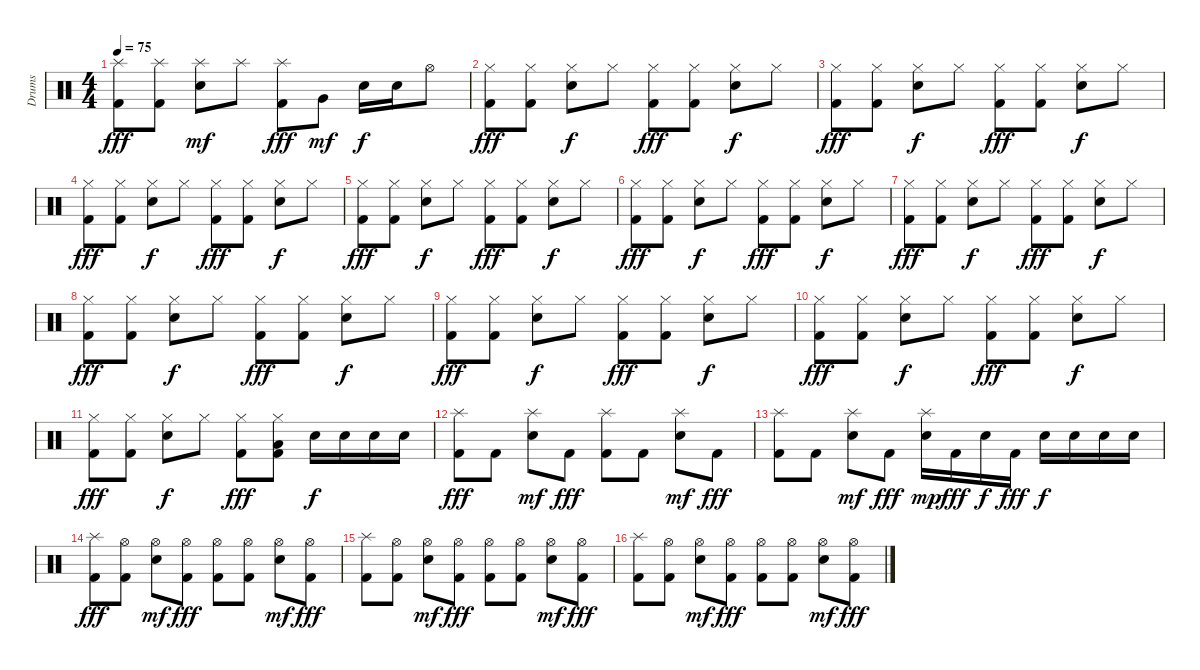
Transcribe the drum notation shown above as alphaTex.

\track ("Drums" "Drums") {instrument percussion}
\staff {score}
\articulation defaults
\ts (4 4)
\tempo 75
\clef neutral
\ks c
("Splash (hit)" "Kick (hit) 2").8{dy fff} ("Splash (hit)" "Kick (hit) 2").8 ("Splash (hit)" "Snare (hit) 2").8{dy mf} "Splash (hit)".8 ("Splash (hit)" "Kick (hit) 2").8{dy fff} "Very Low Tom (hit)".8{dy mf} "Snare (hit) 2".16{dy f} "Snare (hit) 2".16 "Hi-Hat (open)".8 |
("Hi-Hat (closed)" "Kick (hit) 2").8{dy fff} ("Hi-Hat (closed)" "Kick (hit) 2").8 ("Hi-Hat (closed)" "Snare (hit) 2").8{dy f} "Hi-Hat (closed)".8 ("Hi-Hat (closed)" "Kick (hit) 2").8{dy fff} ("Hi-Hat (closed)" "Kick (hit) 2").8 ("Hi-Hat (closed)" "Snare (hit) 2").8{dy f} "Hi-Hat (closed)".8 |
("Hi-Hat (closed)" "Kick (hit) 2").8{dy fff} ("Hi-Hat (closed)" "Kick (hit) 2").8 ("Hi-Hat (closed)" "Snare (hit) 2").8{dy f} "Hi-Hat (closed)".8 ("Hi-Hat (closed)" "Kick (hit) 2").8{dy fff} ("Hi-Hat (closed)" "Kick (hit) 2").8 ("Hi-Hat (closed)" "Snare (hit) 2").8{dy f} "Hi-Hat (closed)".8 |
("Hi-Hat (closed)" "Kick (hit) 2").8{dy fff} ("Hi-Hat (closed)" "Kick (hit) 2").8 ("Hi-Hat (closed)" "Snare (hit) 2").8{dy f} "Hi-Hat (closed)".8 ("Hi-Hat (closed)" "Kick (hit) 2").8{dy fff} ("Hi-Hat (closed)" "Kick (hit) 2").8 ("Hi-Hat (closed)" "Snare (hit) 2").8{dy f} "Hi-Hat (closed)".8 |
("Hi-Hat (closed)" "Kick (hit) 2").8{dy fff} ("Hi-Hat (closed)" "Kick (hit) 2").8 ("Hi-Hat (closed)" "Snare (hit) 2").8{dy f} "Hi-Hat (closed)".8 ("Hi-Hat (closed)" "Kick (hit) 2").8{dy fff} ("Hi-Hat (closed)" "Kick (hit) 2").8 ("Hi-Hat (closed)" "Snare (hit) 2").8{dy f} "Hi-Hat (closed)".8 |
("Hi-Hat (closed)" "Kick (hit) 2").8{dy fff} ("Hi-Hat (closed)" "Kick (hit) 2").8 ("Hi-Hat (closed)" "Snare (hit) 2").8{dy f} "Hi-Hat (closed)".8 ("Hi-Hat (closed)" "Kick (hit) 2").8{dy fff} ("Hi-Hat (closed)" "Kick (hit) 2").8 ("Hi-Hat (closed)" "Snare (hit) 2").8{dy f} "Hi-Hat (closed)".8 |
("Hi-Hat (closed)" "Kick (hit) 2").8{dy fff} ("Hi-Hat (closed)" "Kick (hit) 2").8 ("Hi-Hat (closed)" "Snare (hit) 2").8{dy f} "Hi-Hat (closed)".8 ("Hi-Hat (closed)" "Kick (hit) 2").8{dy fff} ("Hi-Hat (closed)" "Kick (hit) 2").8 ("Hi-Hat (closed)" "Snare (hit) 2").8{dy f} "Hi-Hat (closed)".8 |
("Hi-Hat (closed)" "Kick (hit) 2").8{dy fff} ("Hi-Hat (closed)" "Kick (hit) 2").8 ("Hi-Hat (closed)" "Snare (hit) 2").8{dy f} "Hi-Hat (closed)".8 ("Hi-Hat (closed)" "Kick (hit) 2").8{dy fff} ("Hi-Hat (closed)" "Kick (hit) 2").8 ("Hi-Hat (closed)" "Snare (hit) 2").8{dy f} "Hi-Hat (closed)".8 |
("Hi-Hat (closed)" "Kick (hit) 2").8{dy fff} ("Hi-Hat (closed)" "Kick (hit) 2").8 ("Hi-Hat (closed)" "Snare (hit) 2").8{dy f} "Hi-Hat (closed)".8 ("Hi-Hat (closed)" "Kick (hit) 2").8{dy fff} ("Hi-Hat (closed)" "Kick (hit) 2").8 ("Hi-Hat (closed)" "Snare (hit) 2").8{dy f} "Hi-Hat (closed)".8 |
("Hi-Hat (closed)" "Kick (hit) 2").8{dy fff} ("Hi-Hat (closed)" "Kick (hit) 2").8 ("Hi-Hat (closed)" "Snare (hit) 2").8{dy f} "Hi-Hat (closed)".8 ("Hi-Hat (closed)" "Kick (hit) 2").8{dy fff} ("Hi-Hat (closed)" "Kick (hit) 2").8 ("Hi-Hat (closed)" "Snare (hit) 2").8{dy f} "Hi-Hat (closed)".8 |
("Hi-Hat (closed)" "Kick (hit) 2").8{dy fff} ("Hi-Hat (closed)" "Kick (hit) 2").8 ("Hi-Hat (closed)" "Snare (hit) 2").8{dy f} "Hi-Hat (closed)".8 ("Hi-Hat (closed)" "Kick (hit) 2").8{dy fff} ("Hi-Hat (closed)" "Low Floor Tom (hit)" "Kick (hit) 2").8 "Snare (hit) 2".16{dy f} "Snare (hit) 2".16 "Snare (hit) 2".16 "Snare (hit) 2".16 |
("Splash (hit)" "Kick (hit) 2").8{dy fff} "Kick (hit) 2".8 ("Splash (hit)" "Snare (hit) 2").8{dy mf} "Kick (hit) 2".8{dy fff} ("Splash (hit)" "Kick (hit) 2").8 "Kick (hit) 2".8 ("Splash (hit)" "Snare (hit) 2").8{dy mf} "Kick (hit) 2".8{dy fff} |
("Splash (hit)" "Kick (hit) 2").8 "Kick (hit) 2".8 ("Splash (hit)" "Snare (hit) 2").8{dy mf} "Kick (hit) 2".8{dy fff} ("Splash (hit)" "Snare (hit) 2").16{dy mp} "Kick (hit) 2".16{dy fff} "Snare (hit) 2".16{dy f} "Kick (hit) 2".16{dy fff} "Snare (hit) 2".16{dy f} "Snare (hit) 2".16 "Snare (hit) 2".16 "Snare (hit) 2".16 |
("Splash (hit)" "Kick (hit) 2").8{dy fff} ("Hi-Hat (open)" "Kick (hit) 2").8 ("Hi-Hat (open)" "Snare (hit) 2").8{dy mf} ("Hi-Hat (open)" "Kick (hit) 2").8{dy fff} ("Hi-Hat (open)" "Kick (hit) 2").8 ("Hi-Hat (open)" "Kick (hit) 2").8 ("Hi-Hat (open)" "Snare (hit) 2").8{dy mf} ("Hi-Hat (open)" "Kick (hit) 2").8{dy fff} |
("Splash (hit)" "Kick (hit) 2").8 ("Hi-Hat (open)" "Kick (hit) 2").8 ("Hi-Hat (open)" "Snare (hit) 2").8{dy mf} ("Hi-Hat (open)" "Kick (hit) 2").8{dy fff} ("Hi-Hat (open)" "Kick (hit) 2").8 ("Hi-Hat (open)" "Kick (hit) 2").8 ("Hi-Hat (open)" "Snare (hit) 2").8{dy mf} ("Hi-Hat (open)" "Kick (hit) 2").8{dy fff} |
("Splash (hit)" "Kick (hit) 2").8 ("Hi-Hat (open)" "Kick (hit) 2").8 ("Hi-Hat (open)" "Snare (hit) 2").8{dy mf} ("Hi-Hat (open)" "Kick (hit) 2").8{dy fff} ("Hi-Hat (open)" "Kick (hit) 2").8 ("Hi-Hat (open)" "Kick (hit) 2").8 ("Hi-Hat (open)" "Snare (hit) 2").8{dy mf} ("Hi-Hat (open)" "Kick (hit) 2").8{dy fff}
